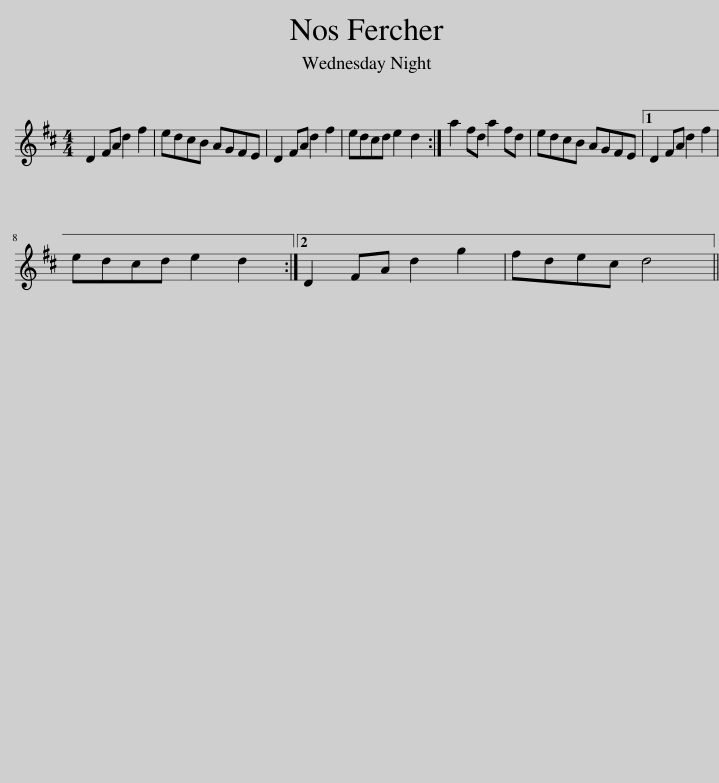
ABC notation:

X:1
L:1/8
M:4/4
I:linebreak $
K:D
V:1 treble
V:1
 D2 FA d2 f2 | edcB AGFE | D2 FA d2 f2 | edcd e2 d2 :| a2 fd a2 fd | %5
 edcB AGFE |1 D2 FA d2 f2 |$ edcd e2 d2 :|2 D2 FA d2 g2 | fdec d4 || %10
